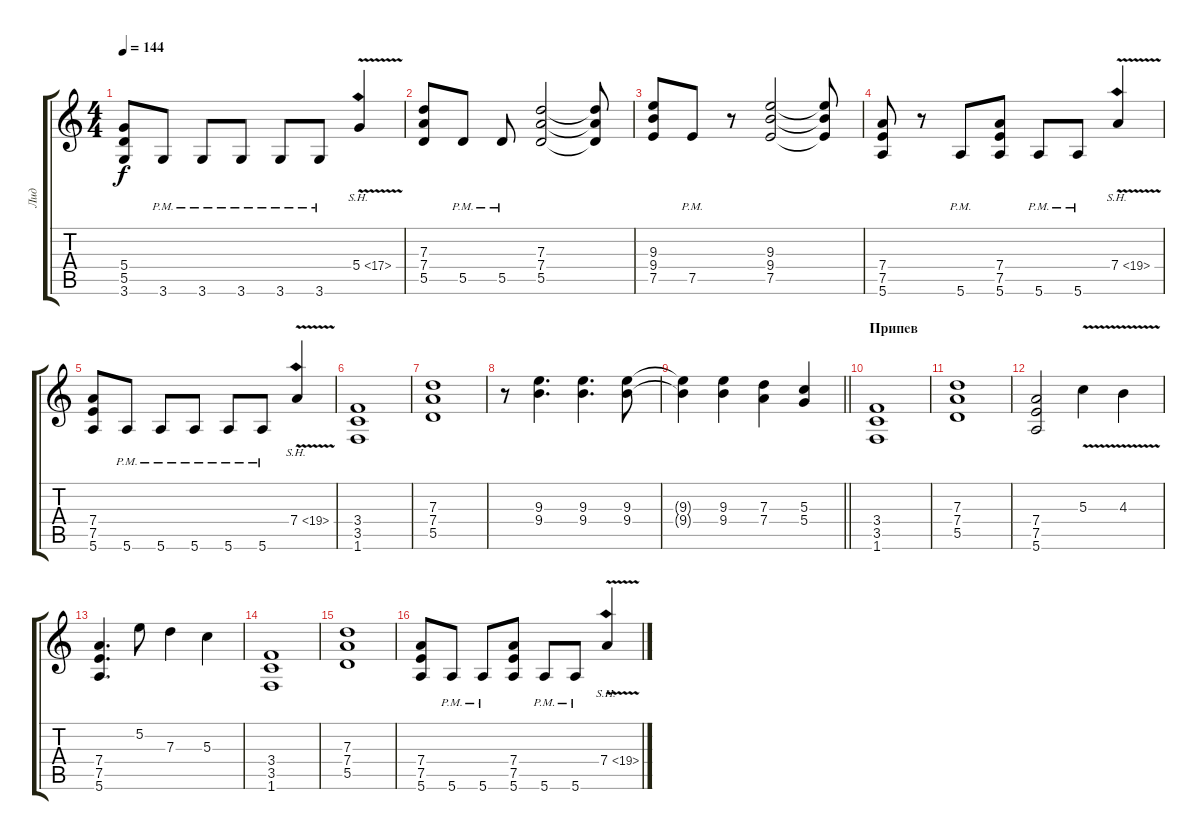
\track ("Лид" "Лид") {instrument distortionguitar}
\staff {score tabs}
\tuning (E4 B3 G3 D3 A2 E2) {hide}
\ts (4 4)
\tempo 144
\clef g2
\ks c
(5.4 5.5 3.6).8{dy f} 3.6{pm}.8 3.6{pm}.8 3.6{pm}.8 3.6{pm}.8 3.6{pm}.8 5.4{sh 12 v}.4 |
(7.3 7.4 5.5).8 5.5{pm}.8 5.5{pm}.8 (7.3 7.4 5.5).2 (7.3{t} 7.4{t} 5.5{t}).8 |
(9.3 9.4 7.5).8 7.5{pm}.8 r.8 (9.3 9.4 7.5).2 (9.3{t} 9.4{t} 7.5{t}).8 |
(7.4 7.5 5.6).8 r.8 5.6{pm}.8 (7.4 7.5 5.6).8 5.6{pm}.8 5.6{pm}.8 7.4{sh 12 v}.4 |
(7.4 7.5 5.6).8 5.6{pm}.8 5.6{pm}.8 5.6{pm}.8 5.6{pm}.8 5.6{pm}.8 7.4{sh 12 v}.4 |
(3.4 3.5 1.6).1 |
(7.3 7.4 5.5).1 |
r.8 (9.3 9.4).4{d} (9.3 9.4).4{d} (9.3 9.4).8 |
\barLineRight lightlight
(9.3{t} 9.4{t}).4 (9.3 9.4).4 (7.3 7.4).4 (5.3 5.4).4 |
\section ("" "Припев")
(3.4 3.5 1.6).1 |
(7.3 7.4 5.5).1 |
(7.4 7.5 5.6).2 5.3{v}.4 4.3{v}.4 |
(7.4 7.5 5.6).4{d} 5.2.8 7.3.4 5.3.4 |
(3.4 3.5 1.6).1 |
(7.3 7.4 5.5).1 |
(7.4 7.5 5.6).8 5.6{pm}.8 5.6{pm}.8 (7.4 7.5 5.6).8 5.6{pm}.8 5.6{pm}.8 7.4{sh 12 v}.4
